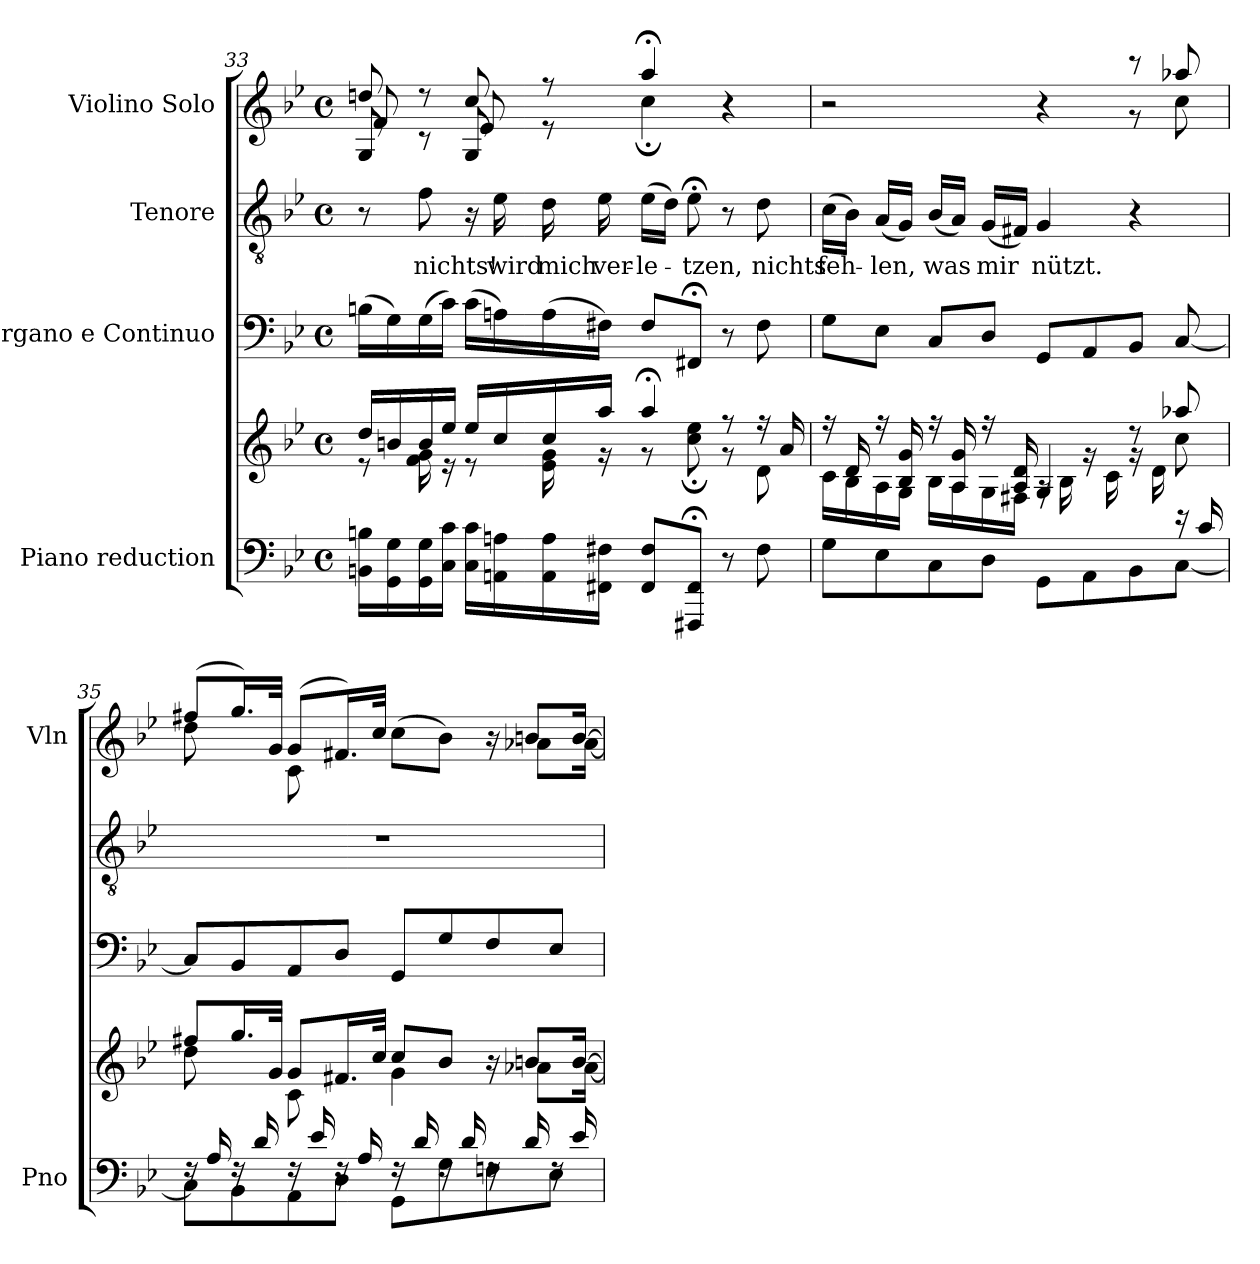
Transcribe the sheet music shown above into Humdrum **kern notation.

**kern	**kern	**kern	**kern	**text	**kern
*part4	*part4	*part3	*part2	*part2	*part1
*staff5	*staff4	*staff3	*staff2	*staff2	*staff1
*I"Piano reduction	*	*I"Organo e Continuo	*I"Tenore	*	*I"Violino Solo
*I'Pno	*	*	*	*	*I'Vln
!!LO:LB:g=z
*clefF4	*clefG2	*clefF4	*clefGv2	*	*clefG2
*k[b-e-]	*k[b-e-]	*k[b-e-]	*k[b-e-]	*	*k[b-e-]
*M4/4	*M4/4	*M4/4	*M4/4	*	*M4/4
*met(c)	*met(c)	*met(c)	*met(c)	*	*met(c)
=33	=33	=33	=33	=33	=33
*	*^	*	*	*	*^
*	*	*	*	*	*	*	*^
16BBn\ 16Bn\LL	16dd/LL	8r	(>16Bn\LL	8r	.	8ddn/	8f/	8G/
16GG\ 16G\	16bn/	.	16G\)	.	.	.	.	.
!	!	!	!	!	!LO:LY:b	!	!	!
16GG\ 16G\	16b/	16f\ 16g\	(>16G\	8f\	nichts!	8r	8r	8ryy
16C\ 16c\JJ	16ee-/JJ	16r	16c\JJ)	.	.	.	.	.
16C\ 16c\LL	16ee-/LL	8r	(>16c\LL	16r	.	8cc/	8e-/	8G/
!	!	!	!	!	!LO:LY:b	!	!	!
16AAn\ 16An\	16cc/	.	16An\)	16e-\	wird	.	.	.
!	!	!	!	!	!LO:LY:b	!	!	!
16AA\ 16A\	16cc/	16e-\ 16g\	(>16A\	16d\	mich	8r	8r	8ryy
!	!	!	!	!	!LO:LY:b	!	!	!
16FF#X\ 16F#X\JJ	16aa/JJ	16r	16F#X\JJ)	16e-\	ver-	.	.	.
!	!	!	!	!	!LO:LY:b	!	!	!
8FF#/ 8F#/L	4aa;</	8r	8F#/L	(>16e-\LL	-le-	4aa;</	4cc;\	2ryy
.	.	.	.	16d\JJ)	.	.	.	.
!	!	!	!	!	!LO:LY:b	!	!	!
8FFF#X/;< 8FF#/;<J	.	8cc\; 8ee-\;	8FF#X;</J	8e-;<\	-tzen,	.	.	.
8r	8r	8r	8r	8r	.	4r	4ryy	.
!	!	!	!	!	!LO:LY:b	!	!	!
8F#\	16r	8d\	8F#\	8d\	nichts	.	.	.
.	16a/	.	.	.	.	.	.	.
*	*	*	*	*	*	*v	*v	*v
=34	=34	=34	=34	=34	=34	=34
*^	*	*	*	*	*	*
!	!	!	!	!	!	!LO:LY:b	!
*	*	*	*	*	*	*	*^
2ryy	8G\L	16r	16c\LL	8G\L	(>16c\LL	feh-	2r	2ryy
.	.	16d/	16B-\	.	16B-\JJ)	.	.	.
!	!	!	!	!	!	!LO:LY:b	!	!
.	8E-\	16r	16A\	8E-\J	(<16A/LL	-len,	.	.
.	.	16B-/ 16g/	16G\JJ	.	16G/JJ)	.	.	.
!	!	!	!	!	!	!LO:LY:b	!	!
.	8C\	16r	16B-\LL	8C/L	(<16B-/LL	was	.	.
.	.	16A/ 16g/	16A\	.	16A/JJ)	.	.	.
!	!	!	!	!	!	!LO:LY:b	!	!
.	8D\J	16r	16G\	8D/J	(<16G/LL	mir	.	.
.	.	16A/ 16d/	16F#X\JJ	.	16F#X/JJ)	.	.	.
!	!	!	!	!	!	!LO:LY:b	!	!
4ryy	8GG\L	4G/	16rA	8GG/L	4G/	nützt.	4r	4ryy
.	.	.	16B-\	.	.	.	.	.
.	8AA\	.	16rg	8AA/	.	.	.	.
.	.	.	16c\	.	.	.	.	.
8ryy	8BB-\	8r	16rg	8BB-/J	4r	.	8r	8r
.	.	.	16d\	.	.	.	.	.
16r	[8C\J	8aa-X/	8cc\	[8C/	.	.	8aa-X/	8cc\
16c/	.	.	.	.	.	.	.	.
=35	=35	=35	=35	=35	=35	=35	=35	=35
16rF	8C\L]	8ff#X/L	8dd\	8C/L]	1r	.	(>8ff#X/L	8dd\
16A/	.	.	.	.	.	.	.	.
16rF	8BB-\	16.gg/L	8ryy	8BB-/	.	.	16.gg/L)	8ryy
16d/	.	.	.	.	.	.	.	.
.	.	32g/JJk	.	.	.	.	32g/JJk	.
16rF	8AA\	8g/L	8c\	8AA/	.	.	(>8g/L	8c\
16e-/	.	.	.	.	.	.	.	.
16rF	8D\J	16.f#X/L	8ryy	8D/J	.	.	16.f#X/L)	8ryy
16A/	.	.	.	.	.	.	.	.
.	.	32cc/JJk	.	.	.	.	32cc/JJk	.
16rF	8GG\L	8cc/L	4g\	8GG/L	.	.	(>8cc\L	4ryy
16d/	.	.	.	.	.	.	.	.
16rF	8G\	8b-/J	.	8G/	.	.	8b-\J)	.
16d/	.	.	.	.	.	.	.	.
16rF	8Fn\	16r	16ryy	8F/	.	.	16r	16ryy
16d/	.	8bn/L	8a-X\L	.	.	.	8bn/L	8a-X\L
16rF	8E-\J	.	.	8E-/J	.	.	.	.
16e-/	.	[16b/Jk	[16a-\Jk	.	.	.	[16b/Jk	[16a-\Jk
*v	*v	*	*	*	*	*	*v	*v
*	*v	*v	*	*	*	*
=	=	=	=	=	=
*-	*-	*-	*-	*-	*-
